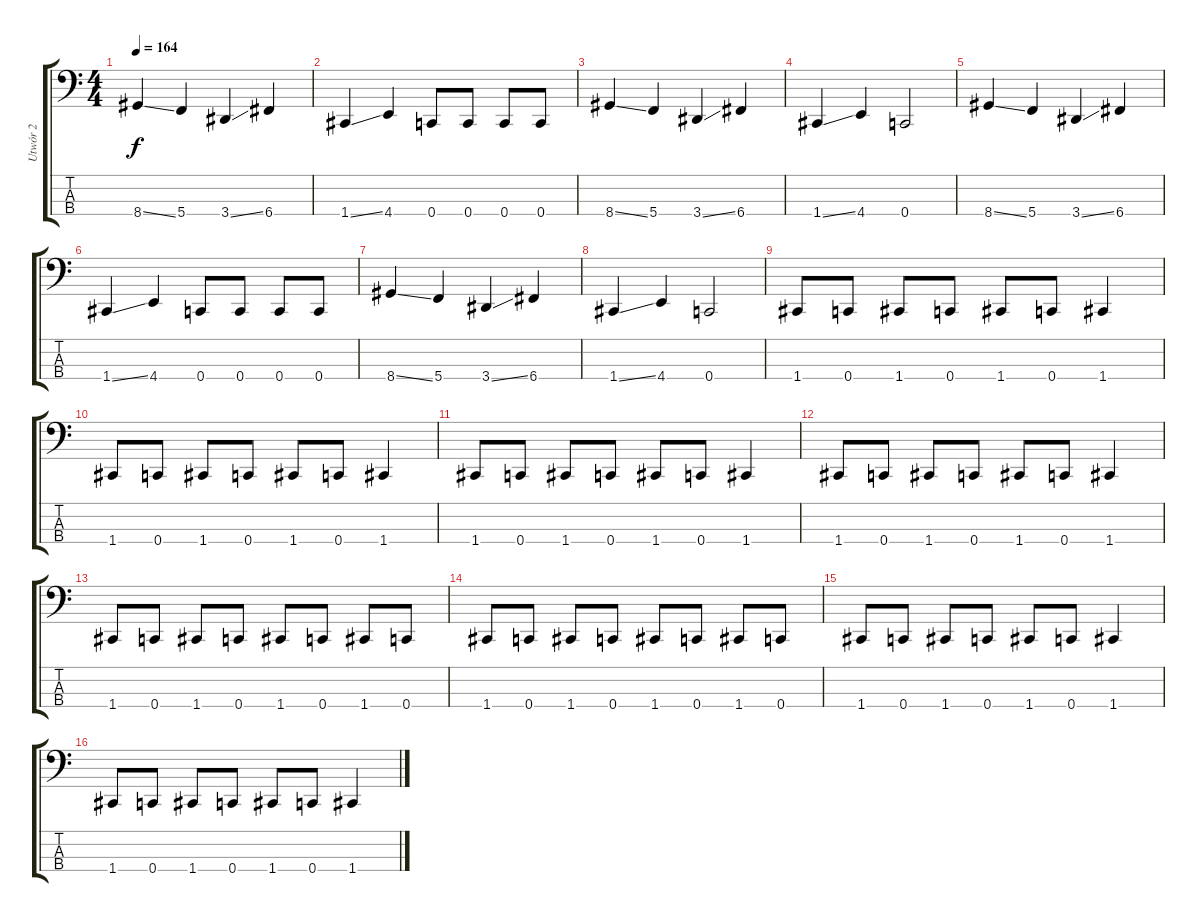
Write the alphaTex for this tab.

\track ("Utwór 2" "Utwór 2") {instrument electricbasspick}
\staff {score tabs}
\tuning (F2 C2 G1 C1) {hide}
\ts (4 4)
\tempo 164
\clef f4
\ks c
8.4{ss}.4{dy f} 5.4.4 3.4{ss}.4 6.4.4 |
1.4{ss}.4 4.4.4 0.4.8 0.4.8 0.4.8 0.4.8 |
8.4{ss}.4 5.4.4 3.4{ss}.4 6.4.4 |
1.4{ss}.4 4.4.4 0.4.2 |
8.4{ss}.4 5.4.4 3.4{ss}.4 6.4.4 |
1.4{ss}.4 4.4.4 0.4.8 0.4.8 0.4.8 0.4.8 |
8.4{ss}.4 5.4.4 3.4{ss}.4 6.4.4 |
1.4{ss}.4 4.4.4 0.4.2 |
1.4.8 0.4.8 1.4.8 0.4.8 1.4.8 0.4.8 1.4.4 |
1.4.8 0.4.8 1.4.8 0.4.8 1.4.8 0.4.8 1.4.4 |
1.4.8 0.4.8 1.4.8 0.4.8 1.4.8 0.4.8 1.4.4 |
1.4.8 0.4.8 1.4.8 0.4.8 1.4.8 0.4.8 1.4.4 |
1.4.8 0.4.8 1.4.8 0.4.8 1.4.8 0.4.8 1.4.8 0.4.8 |
1.4.8 0.4.8 1.4.8 0.4.8 1.4.8 0.4.8 1.4.8 0.4.8 |
1.4.8 0.4.8 1.4.8 0.4.8 1.4.8 0.4.8 1.4.4 |
1.4.8 0.4.8 1.4.8 0.4.8 1.4.8 0.4.8 1.4.4
